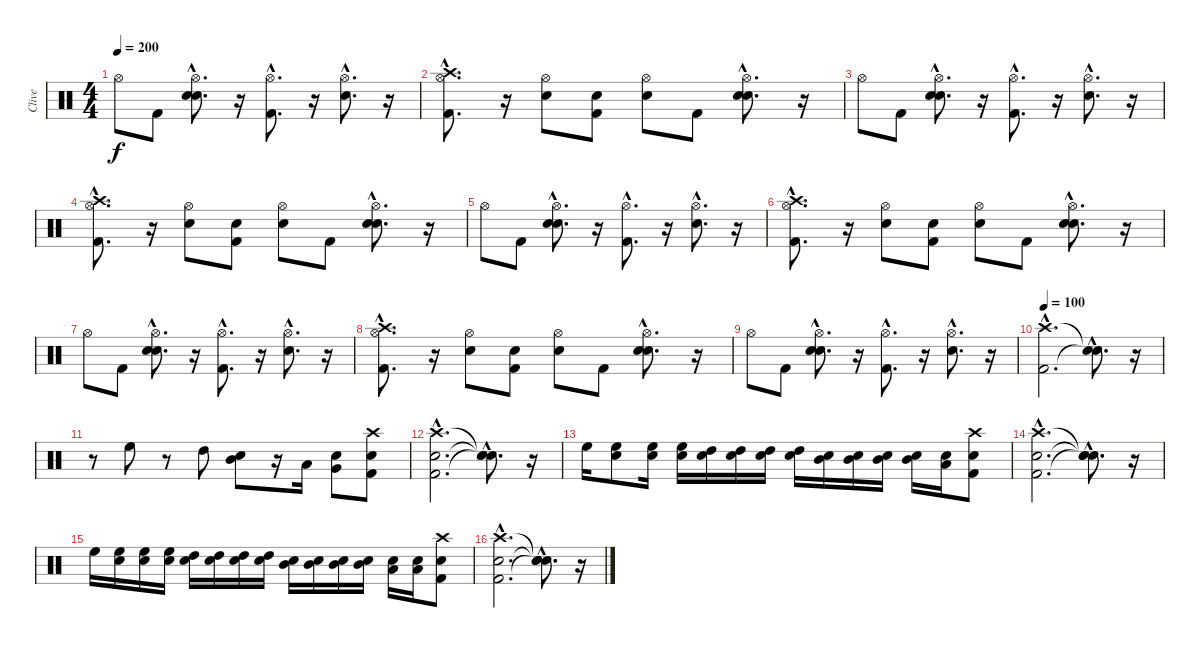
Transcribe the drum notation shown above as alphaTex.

\track ("Clive" "Clive") {instrument percussion}
\staff {score}
\articulation defaults
\ts (4 4)
\tempo 200
\clef neutral
\ks c "Hi-Hat (open)".8{dy f} "Kick (hit) 2".8
("Snare (hit)"{hac} "Snare (hit) 2"{hac} "Hi-Hat (open)"{hac}).8{d} r.16 ("Kick (hit) 2"{hac} "Hi-Hat (open)"{hac}).8{d} r.16 ("Snare (hit) 2"{hac} "Hi-Hat (open)"{hac}).8{d} r.16 |
("Kick (hit) 2"{hac} "Hi-Hat (open)"{hac} "Crash high (hit)"{hac}).8{d} r.16 ("Snare (hit) 2" "Hi-Hat (open)").8 ("Snare (hit)" "Kick (hit) 2").8 ("Snare (hit)" "Hi-Hat (open)").8 "Kick (hit) 2".8 ("Snare (hit)"{hac} "Snare (hit) 2"{hac} "Hi-Hat (open)"{hac}).8{d} r.16 |
"Hi-Hat (open)".8 "Kick (hit) 2".8 ("Snare (hit)"{hac} "Snare (hit) 2"{hac} "Hi-Hat (open)"{hac}).8{d} r.16 ("Kick (hit) 2"{hac} "Hi-Hat (open)"{hac}).8{d} r.16 ("Snare (hit) 2"{hac} "Hi-Hat (open)"{hac}).8{d} r.16 |
("Kick (hit) 2"{hac} "Hi-Hat (open)"{hac} "Crash high (hit)"{hac}).8{d} r.16 ("Snare (hit) 2" "Hi-Hat (open)").8 ("Snare (hit)" "Kick (hit) 2").8 ("Snare (hit)" "Hi-Hat (open)").8 "Kick (hit) 2".8 ("Snare (hit)"{hac} "Snare (hit) 2"{hac} "Hi-Hat (open)"{hac}).8{d} r.16 |
"Hi-Hat (open)".8 "Kick (hit) 2".8 ("Snare (hit)"{hac} "Snare (hit) 2"{hac} "Hi-Hat (open)"{hac}).8{d} r.16 ("Kick (hit) 2"{hac} "Hi-Hat (open)"{hac}).8{d} r.16 ("Snare (hit) 2"{hac} "Hi-Hat (open)"{hac}).8{d} r.16 |
("Kick (hit) 2"{hac} "Hi-Hat (open)"{hac} "Crash high (hit)"{hac}).8{d} r.16 ("Snare (hit) 2" "Hi-Hat (open)").8 ("Snare (hit)" "Kick (hit) 2").8 ("Snare (hit)" "Hi-Hat (open)").8 "Kick (hit) 2".8 ("Snare (hit)"{hac} "Snare (hit) 2"{hac} "Hi-Hat (open)"{hac}).8{d} r.16 |
"Hi-Hat (open)".8 "Kick (hit) 2".8 ("Snare (hit)"{hac} "Snare (hit) 2"{hac} "Hi-Hat (open)"{hac}).8{d} r.16 ("Kick (hit) 2"{hac} "Hi-Hat (open)"{hac}).8{d} r.16 ("Snare (hit) 2"{hac} "Hi-Hat (open)"{hac}).8{d} r.16 |
("Kick (hit) 2"{hac} "Hi-Hat (open)"{hac} "Crash high (hit)"{hac}).8{d} r.16 ("Snare (hit) 2" "Hi-Hat (open)").8 ("Snare (hit)" "Kick (hit) 2").8 ("Snare (hit)" "Hi-Hat (open)").8 "Kick (hit) 2".8 ("Snare (hit)"{hac} "Snare (hit) 2"{hac} "Hi-Hat (open)"{hac}).8{d} r.16 |
"Hi-Hat (open)".8 "Kick (hit) 2".8 ("Snare (hit)"{hac} "Snare (hit) 2"{hac} "Hi-Hat (open)"{hac}).8{d} r.16 ("Kick (hit) 2"{hac} "Hi-Hat (open)"{hac}).8{d} r.16 ("Snare (hit) 2"{hac} "Hi-Hat (open)"{hac}).8{d} r.16 |
\tempo 100
("Kick (hit) 2"{hac} "Crash high (hit)"{hac}).2{d} ("Snare (hit)"{hac t} "Snare (hit)"{hac t}).8{d} r.16 |
r.8 "High Floor Tom (hit)".8 r.8 "High Tom (hit)".8 ("Snare (hit)" "Mid Tom (hit)").8 r.16 "Low Tom (hit)".16 ("Snare (hit)" "Very Low Tom (hit)").8 ("Snare (hit)" "Kick (hit) 2" "Crash high (hit)").8 |
("Snare (hit)"{hac} "Kick (hit) 2"{hac} "Crash high (hit)"{hac}).2{d} ("Snare (hit)"{hac t} "Snare (hit)"{hac t} "Snare (hit)"{hac t}).8{d} r.16 |
"High Floor Tom (hit)".16 ("Snare (hit)" "High Floor Tom (hit)").8 ("Snare (hit)" "High Floor Tom (hit)").16 ("Snare (hit)" "High Floor Tom (hit)").16 ("Snare (hit)" "High Tom (hit)").16 ("Snare (hit)" "High Tom (hit)").16 ("Snare (hit)" "High Tom (hit)").16 ("Snare (hit)" "High Tom (hit)").16 ("Snare (hit)" "Mid Tom (hit)").16 ("Snare (hit)" "Mid Tom (hit)").16 ("Snare (hit)" "Mid Tom (hit)").16 ("Snare (hit)" "Mid Tom (hit)").16 ("Snare (hit)" "Low Tom (hit)").16 ("Snare (hit)" "Kick (hit) 2" "Crash high (hit)").8 |
("Snare (hit)"{hac} "Kick (hit) 2"{hac} "Crash high (hit)"{hac}).2{d} ("Snare (hit)"{hac t} "Snare (hit)"{hac t} "Snare (hit)"{hac t}).8{d} r.16 |
"High Floor Tom (hit)".16 ("Snare (hit)" "High Floor Tom (hit)").16 ("Snare (hit)" "High Floor Tom (hit)").16 ("Snare (hit)" "High Floor Tom (hit)").16 ("Snare (hit)" "High Tom (hit)").16 ("Snare (hit)" "High Tom (hit)").16 ("Snare (hit)" "High Tom (hit)").16 ("Snare (hit)" "High Tom (hit)").16 ("Snare (hit)" "Mid Tom (hit)").16 ("Snare (hit)" "Mid Tom (hit)").16 ("Snare (hit)" "Mid Tom (hit)").16 ("Snare (hit)" "Mid Tom (hit)").16 ("Snare (hit)" "Low Tom (hit)").16 ("Snare (hit)" "Low Tom (hit)").16 ("Snare (hit)" "Kick (hit) 2" "Crash high (hit)").8 |
("Snare (hit)"{hac} "Kick (hit) 2"{hac} "Crash high (hit)"{hac}).2{d} ("Snare (hit)"{hac t} "Snare (hit)"{hac t} "Snare (hit)"{hac t}).8{d} r.16
